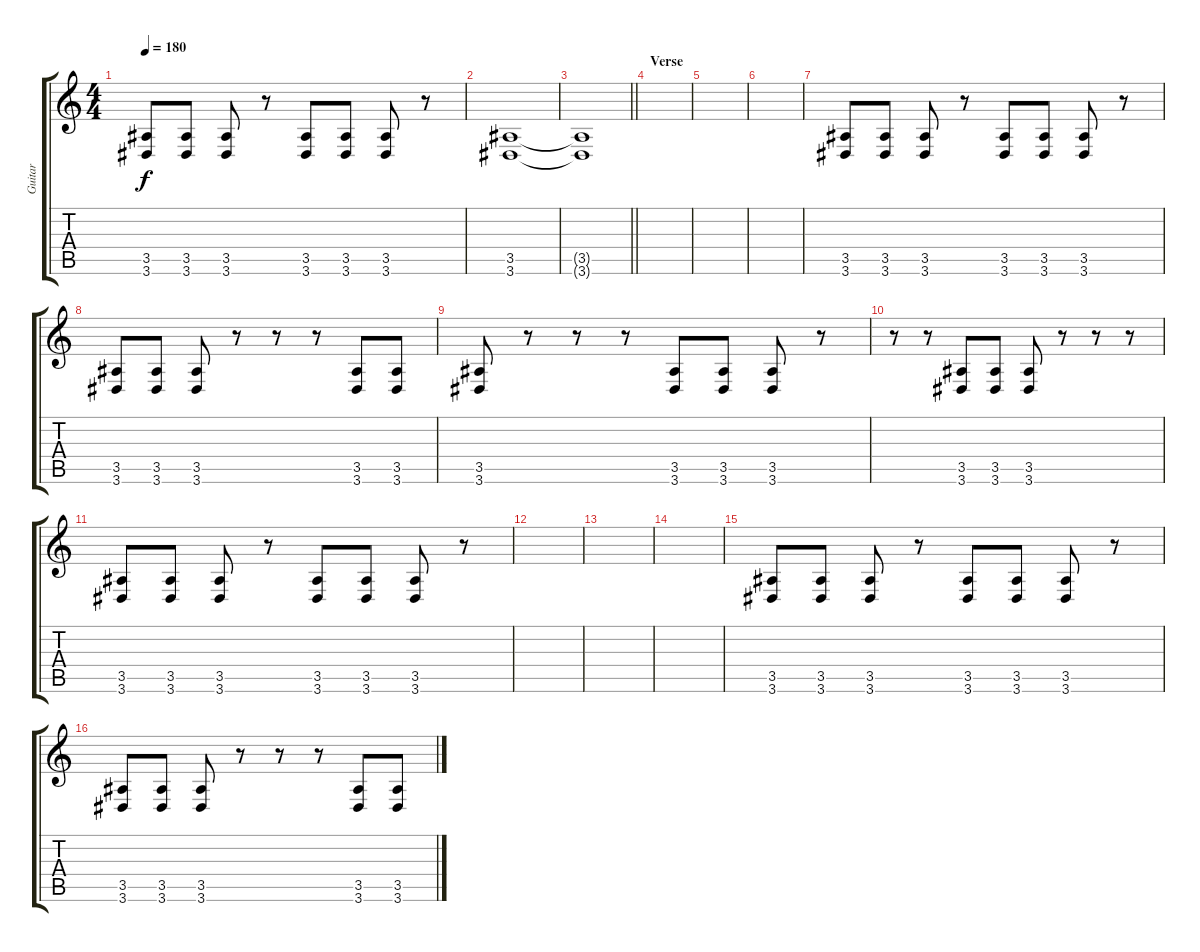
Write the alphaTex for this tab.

\track ("Guitar" "Guitar") {instrument distortionguitar}
\staff {score tabs}
\tuning (D4 A3 F3 C3 G2 C2) {hide}
\ts (4 4)
\tempo 180
\clef g2
\ks c
(3.5 3.6).8{dy f} (3.5 3.6).8 (3.5 3.6).8 r.8 (3.5 3.6).8 (3.5 3.6).8 (3.5 3.6).8 r.8 |
(3.5 3.6).1 |
\barLineRight lightlight
(3.5{t} 3.6{t}).1 |
\section ("" "Verse")
|
|
|
(3.5 3.6).8 (3.5 3.6).8 (3.5 3.6).8 r.8 (3.5 3.6).8 (3.5 3.6).8 (3.5 3.6).8 r.8 |
(3.5 3.6).8 (3.5 3.6).8 (3.5 3.6).8 r.8 r.8 r.8 (3.5 3.6).8 (3.5 3.6).8 |
(3.5 3.6).8 r.8 r.8 r.8 (3.5 3.6).8 (3.5 3.6).8 (3.5 3.6).8 r.8 |
r.8 r.8 (3.5 3.6).8 (3.5 3.6).8 (3.5 3.6).8 r.8 r.8 r.8 |
(3.5 3.6).8 (3.5 3.6).8 (3.5 3.6).8 r.8 (3.5 3.6).8 (3.5 3.6).8 (3.5 3.6).8 r.8 |
|
|
|
(3.5 3.6).8 (3.5 3.6).8 (3.5 3.6).8 r.8 (3.5 3.6).8 (3.5 3.6).8 (3.5 3.6).8 r.8 |
(3.5 3.6).8 (3.5 3.6).8 (3.5 3.6).8 r.8 r.8 r.8 (3.5 3.6).8 (3.5 3.6).8
